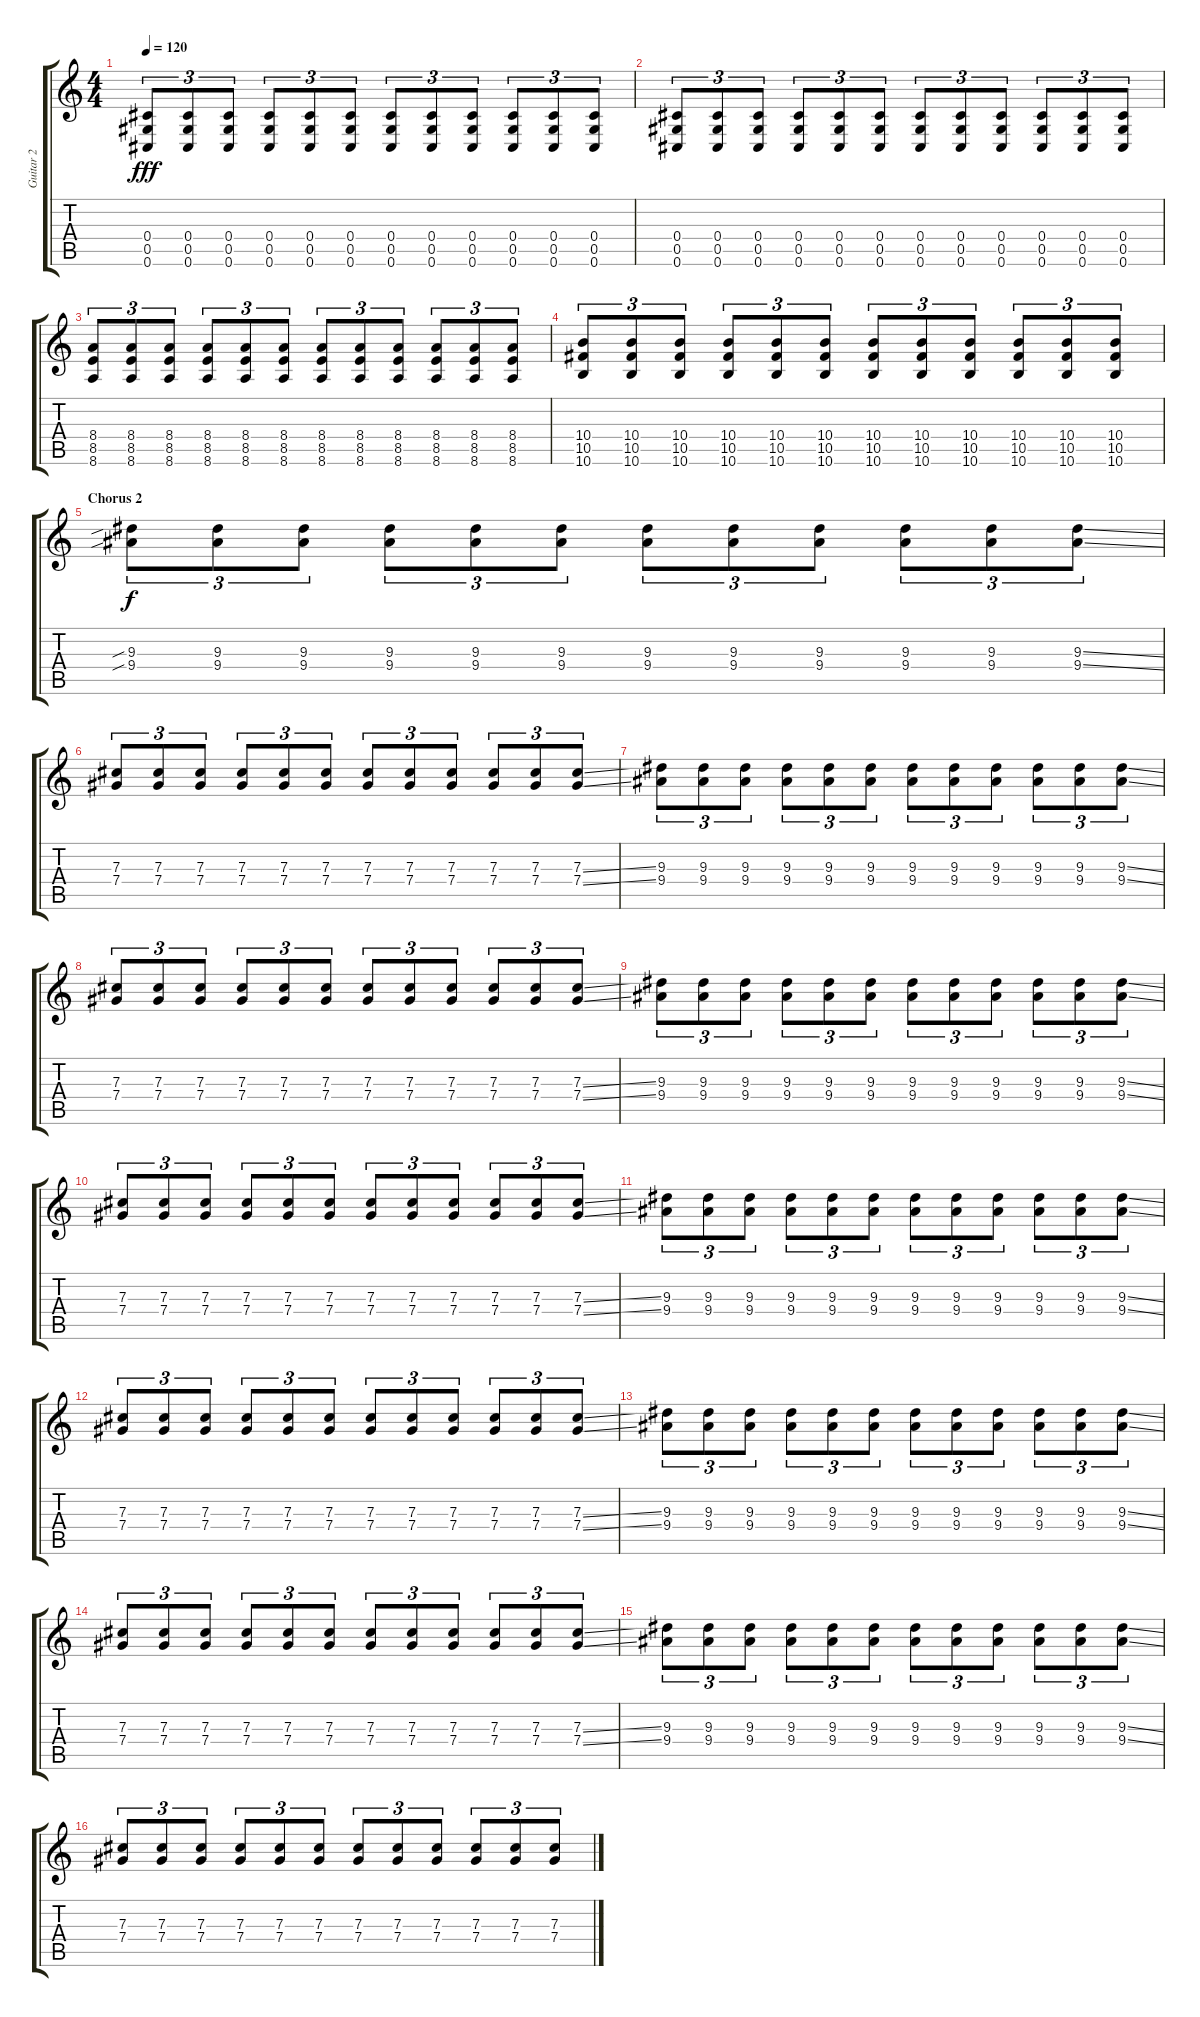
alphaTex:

\track ("Guitar 2" "Guitar 2") {instrument overdrivenguitar}
\staff {score tabs}
\tuning (Eb4 Bb3 Gb3 Db3 Ab2 Db2) {hide}
\ts (4 4)
\tempo 120
\clef g2
\ks c
(0.4 0.5 0.6).8{tu (3 2) dy fff} (0.4 0.5 0.6).8{tu (3 2)} (0.4 0.5 0.6).8{tu (3 2)} (0.4 0.5 0.6).8{tu (3 2)} (0.4 0.5 0.6).8{tu (3 2)} (0.4 0.5 0.6).8{tu (3 2)} (0.4 0.5 0.6).8{tu (3 2)} (0.4 0.5 0.6).8{tu (3 2)} (0.4 0.5 0.6).8{tu (3 2)} (0.4 0.5 0.6).8{tu (3 2)} (0.4 0.5 0.6).8{tu (3 2)} (0.4 0.5 0.6).8{tu (3 2)} |
(0.4 0.5 0.6).8{tu (3 2)} (0.4 0.5 0.6).8{tu (3 2)} (0.4 0.5 0.6).8{tu (3 2)} (0.4 0.5 0.6).8{tu (3 2)} (0.4 0.5 0.6).8{tu (3 2)} (0.4 0.5 0.6).8{tu (3 2)} (0.4 0.5 0.6).8{tu (3 2)} (0.4 0.5 0.6).8{tu (3 2)} (0.4 0.5 0.6).8{tu (3 2)} (0.4 0.5 0.6).8{tu (3 2)} (0.4 0.5 0.6).8{tu (3 2)} (0.4 0.5 0.6).8{tu (3 2)} |
(8.4 8.5 8.6).8{tu (3 2)} (8.4 8.5 8.6).8{tu (3 2)} (8.4 8.5 8.6).8{tu (3 2)} (8.4 8.5 8.6).8{tu (3 2)} (8.4 8.5 8.6).8{tu (3 2)} (8.4 8.5 8.6).8{tu (3 2)} (8.4 8.5 8.6).8{tu (3 2)} (8.4 8.5 8.6).8{tu (3 2)} (8.4 8.5 8.6).8{tu (3 2)} (8.4 8.5 8.6).8{tu (3 2)} (8.4 8.5 8.6).8{tu (3 2)} (8.4 8.5 8.6).8{tu (3 2)} |
(10.4 10.5 10.6).8{tu (3 2)} (10.4 10.5 10.6).8{tu (3 2)} (10.4 10.5 10.6).8{tu (3 2)} (10.4 10.5 10.6).8{tu (3 2)} (10.4 10.5 10.6).8{tu (3 2)} (10.4 10.5 10.6).8{tu (3 2)} (10.4 10.5 10.6).8{tu (3 2)} (10.4 10.5 10.6).8{tu (3 2)} (10.4 10.5 10.6).8{tu (3 2)} (10.4 10.5 10.6).8{tu (3 2)} (10.4 10.5 10.6).8{tu (3 2)} (10.4 10.5 10.6).8{tu (3 2)} |
\section ("" "Chorus 2")
(9.3{sib} 9.4{sib}).8{tu (3 2) dy f} (9.3 9.4).8{tu (3 2)} (9.3 9.4).8{tu (3 2)} (9.3 9.4).8{tu (3 2)} (9.3 9.4).8{tu (3 2)} (9.3 9.4).8{tu (3 2)} (9.3 9.4).8{tu (3 2)} (9.3 9.4).8{tu (3 2)} (9.3 9.4).8{tu (3 2)} (9.3 9.4).8{tu (3 2)} (9.3 9.4).8{tu (3 2)} (9.3{ss} 9.4{ss}).8{tu (3 2)} |
(7.3 7.4).8{tu (3 2)} (7.3 7.4).8{tu (3 2)} (7.3 7.4).8{tu (3 2)} (7.3 7.4).8{tu (3 2)} (7.3 7.4).8{tu (3 2)} (7.3 7.4).8{tu (3 2)} (7.3 7.4).8{tu (3 2)} (7.3 7.4).8{tu (3 2)} (7.3 7.4).8{tu (3 2)} (7.3 7.4).8{tu (3 2)} (7.3 7.4).8{tu (3 2)} (7.3{ss} 7.4{ss}).8{tu (3 2)} |
(9.3 9.4).8{tu (3 2)} (9.3 9.4).8{tu (3 2)} (9.3 9.4).8{tu (3 2)} (9.3 9.4).8{tu (3 2)} (9.3 9.4).8{tu (3 2)} (9.3 9.4).8{tu (3 2)} (9.3 9.4).8{tu (3 2)} (9.3 9.4).8{tu (3 2)} (9.3 9.4).8{tu (3 2)} (9.3 9.4).8{tu (3 2)} (9.3 9.4).8{tu (3 2)} (9.3{ss} 9.4{ss}).8{tu (3 2)} |
(7.3 7.4).8{tu (3 2)} (7.3 7.4).8{tu (3 2)} (7.3 7.4).8{tu (3 2)} (7.3 7.4).8{tu (3 2)} (7.3 7.4).8{tu (3 2)} (7.3 7.4).8{tu (3 2)} (7.3 7.4).8{tu (3 2)} (7.3 7.4).8{tu (3 2)} (7.3 7.4).8{tu (3 2)} (7.3 7.4).8{tu (3 2)} (7.3 7.4).8{tu (3 2)} (7.3{ss} 7.4{ss}).8{tu (3 2)} |
(9.3 9.4).8{tu (3 2)} (9.3 9.4).8{tu (3 2)} (9.3 9.4).8{tu (3 2)} (9.3 9.4).8{tu (3 2)} (9.3 9.4).8{tu (3 2)} (9.3 9.4).8{tu (3 2)} (9.3 9.4).8{tu (3 2)} (9.3 9.4).8{tu (3 2)} (9.3 9.4).8{tu (3 2)} (9.3 9.4).8{tu (3 2)} (9.3 9.4).8{tu (3 2)} (9.3{ss} 9.4{ss}).8{tu (3 2)} |
(7.3 7.4).8{tu (3 2)} (7.3 7.4).8{tu (3 2)} (7.3 7.4).8{tu (3 2)} (7.3 7.4).8{tu (3 2)} (7.3 7.4).8{tu (3 2)} (7.3 7.4).8{tu (3 2)} (7.3 7.4).8{tu (3 2)} (7.3 7.4).8{tu (3 2)} (7.3 7.4).8{tu (3 2)} (7.3 7.4).8{tu (3 2)} (7.3 7.4).8{tu (3 2)} (7.3{ss} 7.4{ss}).8{tu (3 2)} |
(9.3 9.4).8{tu (3 2)} (9.3 9.4).8{tu (3 2)} (9.3 9.4).8{tu (3 2)} (9.3 9.4).8{tu (3 2)} (9.3 9.4).8{tu (3 2)} (9.3 9.4).8{tu (3 2)} (9.3 9.4).8{tu (3 2)} (9.3 9.4).8{tu (3 2)} (9.3 9.4).8{tu (3 2)} (9.3 9.4).8{tu (3 2)} (9.3 9.4).8{tu (3 2)} (9.3{ss} 9.4{ss}).8{tu (3 2)} |
(7.3 7.4).8{tu (3 2)} (7.3 7.4).8{tu (3 2)} (7.3 7.4).8{tu (3 2)} (7.3 7.4).8{tu (3 2)} (7.3 7.4).8{tu (3 2)} (7.3 7.4).8{tu (3 2)} (7.3 7.4).8{tu (3 2)} (7.3 7.4).8{tu (3 2)} (7.3 7.4).8{tu (3 2)} (7.3 7.4).8{tu (3 2)} (7.3 7.4).8{tu (3 2)} (7.3{ss} 7.4{ss}).8{tu (3 2)} |
(9.3 9.4).8{tu (3 2)} (9.3 9.4).8{tu (3 2)} (9.3 9.4).8{tu (3 2)} (9.3 9.4).8{tu (3 2)} (9.3 9.4).8{tu (3 2)} (9.3 9.4).8{tu (3 2)} (9.3 9.4).8{tu (3 2)} (9.3 9.4).8{tu (3 2)} (9.3 9.4).8{tu (3 2)} (9.3 9.4).8{tu (3 2)} (9.3 9.4).8{tu (3 2)} (9.3{ss} 9.4{ss}).8{tu (3 2)} |
(7.3 7.4).8{tu (3 2)} (7.3 7.4).8{tu (3 2)} (7.3 7.4).8{tu (3 2)} (7.3 7.4).8{tu (3 2)} (7.3 7.4).8{tu (3 2)} (7.3 7.4).8{tu (3 2)} (7.3 7.4).8{tu (3 2)} (7.3 7.4).8{tu (3 2)} (7.3 7.4).8{tu (3 2)} (7.3 7.4).8{tu (3 2)} (7.3 7.4).8{tu (3 2)} (7.3{ss} 7.4{ss}).8{tu (3 2)} |
(9.3 9.4).8{tu (3 2)} (9.3 9.4).8{tu (3 2)} (9.3 9.4).8{tu (3 2)} (9.3 9.4).8{tu (3 2)} (9.3 9.4).8{tu (3 2)} (9.3 9.4).8{tu (3 2)} (9.3 9.4).8{tu (3 2)} (9.3 9.4).8{tu (3 2)} (9.3 9.4).8{tu (3 2)} (9.3 9.4).8{tu (3 2)} (9.3 9.4).8{tu (3 2)} (9.3{ss} 9.4{ss}).8{tu (3 2)} |
(7.3 7.4).8{tu (3 2)} (7.3 7.4).8{tu (3 2)} (7.3 7.4).8{tu (3 2)} (7.3 7.4).8{tu (3 2)} (7.3 7.4).8{tu (3 2)} (7.3 7.4).8{tu (3 2)} (7.3 7.4).8{tu (3 2)} (7.3 7.4).8{tu (3 2)} (7.3 7.4).8{tu (3 2)} (7.3 7.4).8{tu (3 2)} (7.3 7.4).8{tu (3 2)} (7.3{ss} 7.4{ss}).8{tu (3 2)}
